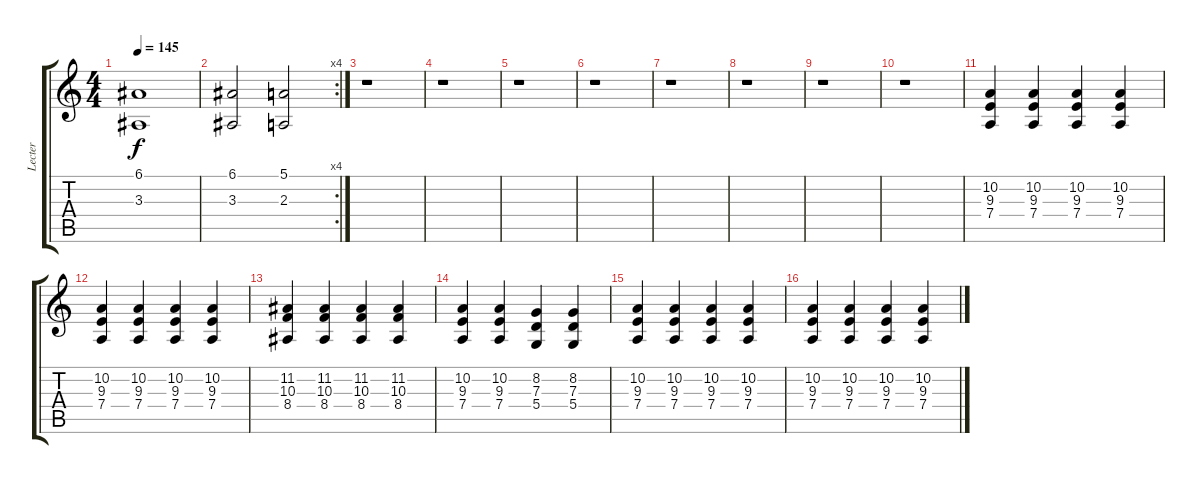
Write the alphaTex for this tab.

\track ("Lecter" "Lecter") {instrument stringensemble1}
\staff {score tabs}
\tuning (E4 B3 G3 D3 A2 E2) {hide}
\ts (4 4)
\tempo 145
\clef g2
\ks c
(6.1 3.3).1{dy f} |
\rc 4
(6.1 3.3).2 (5.1 2.3).2 |
r.1 |
r.1 |
r.1 |
r.1 |
r.1 |
r.1 |
r.1 |
r.1 |
(10.2 9.3 7.4).4{volume 9 instrument fx4atmosphere} (10.2 9.3 7.4).4 (10.2 9.3 7.4).4 (10.2 9.3 7.4).4 |
(10.2 9.3 7.4).4 (10.2 9.3 7.4).4 (10.2 9.3 7.4).4 (10.2 9.3 7.4).4 |
(11.2 10.3 8.4).4 (11.2 10.3 8.4).4 (11.2 10.3 8.4).4 (11.2 10.3 8.4).4 |
(10.2 9.3 7.4).4 (10.2 9.3 7.4).4 (8.2 7.3 5.4).4 (8.2 7.3 5.4).4 |
(10.2 9.3 7.4).4 (10.2 9.3 7.4).4 (10.2 9.3 7.4).4 (10.2 9.3 7.4).4 |
(10.2 9.3 7.4).4 (10.2 9.3 7.4).4 (10.2 9.3 7.4).4 (10.2 9.3 7.4).4
